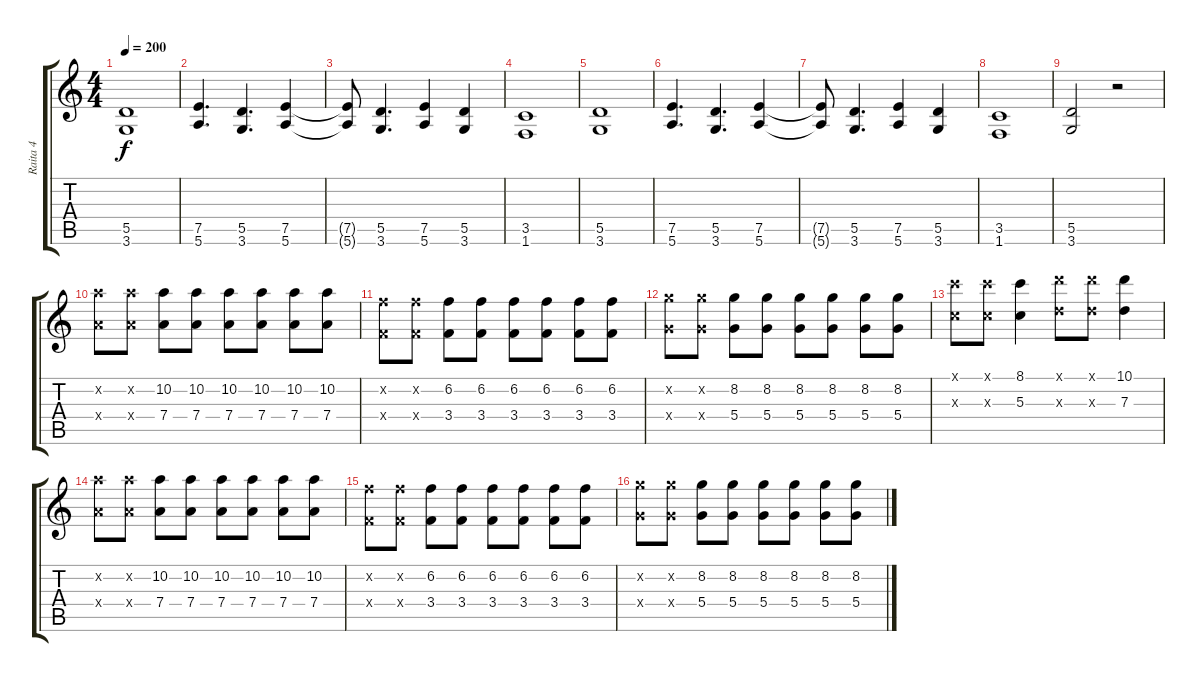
\track ("Raita 4" "Raita 4") {instrument distortionguitar}
\staff {score tabs}
\tuning (E4 B3 G3 D3 A2 E2) {hide}
\ts (4 4)
\tempo 200
\clef g2
\ks c
(5.5 3.6).1{dy f} |
(7.5 5.6).4{d} (5.5 3.6).4{d} (7.5 5.6).4 |
(7.5{t} 5.6{t}).8 (5.5 3.6).4{d} (7.5 5.6).4 (5.5 3.6).4 |
(3.5 1.6).1 |
(5.5 3.6).1 |
(7.5 5.6).4{d} (5.5 3.6).4{d} (7.5 5.6).4 |
(7.5{t} 5.6{t}).8 (5.5 3.6).4{d} (7.5 5.6).4 (5.5 3.6).4 |
(3.5 1.6).1 |
(5.5 3.6).2 r.2 |
(10.2{x} 7.4{x}).8 (10.2{x} 7.4{x}).8 (10.2 7.4).8 (10.2 7.4).8 (10.2 7.4).8 (10.2 7.4).8 (10.2 7.4).8 (10.2 7.4).8 |
(6.2{x} 3.4{x}).8 (6.2{x} 3.4{x}).8 (6.2 3.4).8 (6.2 3.4).8 (6.2 3.4).8 (6.2 3.4).8 (6.2 3.4).8 (6.2 3.4).8 |
(8.2{x} 5.4{x}).8 (8.2{x} 5.4{x}).8 (8.2 5.4).8 (8.2 5.4).8 (8.2 5.4).8 (8.2 5.4).8 (8.2 5.4).8 (8.2 5.4).8 |
(8.1{x} 5.3{x}).8 (8.1{x} 5.3{x}).8 (8.1 5.3).4 (10.1{x} 7.3{x}).8 (10.1{x} 7.3{x}).8 (10.1 7.3).4 |
(10.2{x} 7.4{x}).8 (10.2{x} 7.4{x}).8 (10.2 7.4).8 (10.2 7.4).8 (10.2 7.4).8 (10.2 7.4).8 (10.2 7.4).8 (10.2 7.4).8 |
(6.2{x} 3.4{x}).8 (6.2{x} 3.4{x}).8 (6.2 3.4).8 (6.2 3.4).8 (6.2 3.4).8 (6.2 3.4).8 (6.2 3.4).8 (6.2 3.4).8 |
(8.2{x} 5.4{x}).8 (8.2{x} 5.4{x}).8 (8.2 5.4).8 (8.2 5.4).8 (8.2 5.4).8 (8.2 5.4).8 (8.2 5.4).8 (8.2 5.4).8
